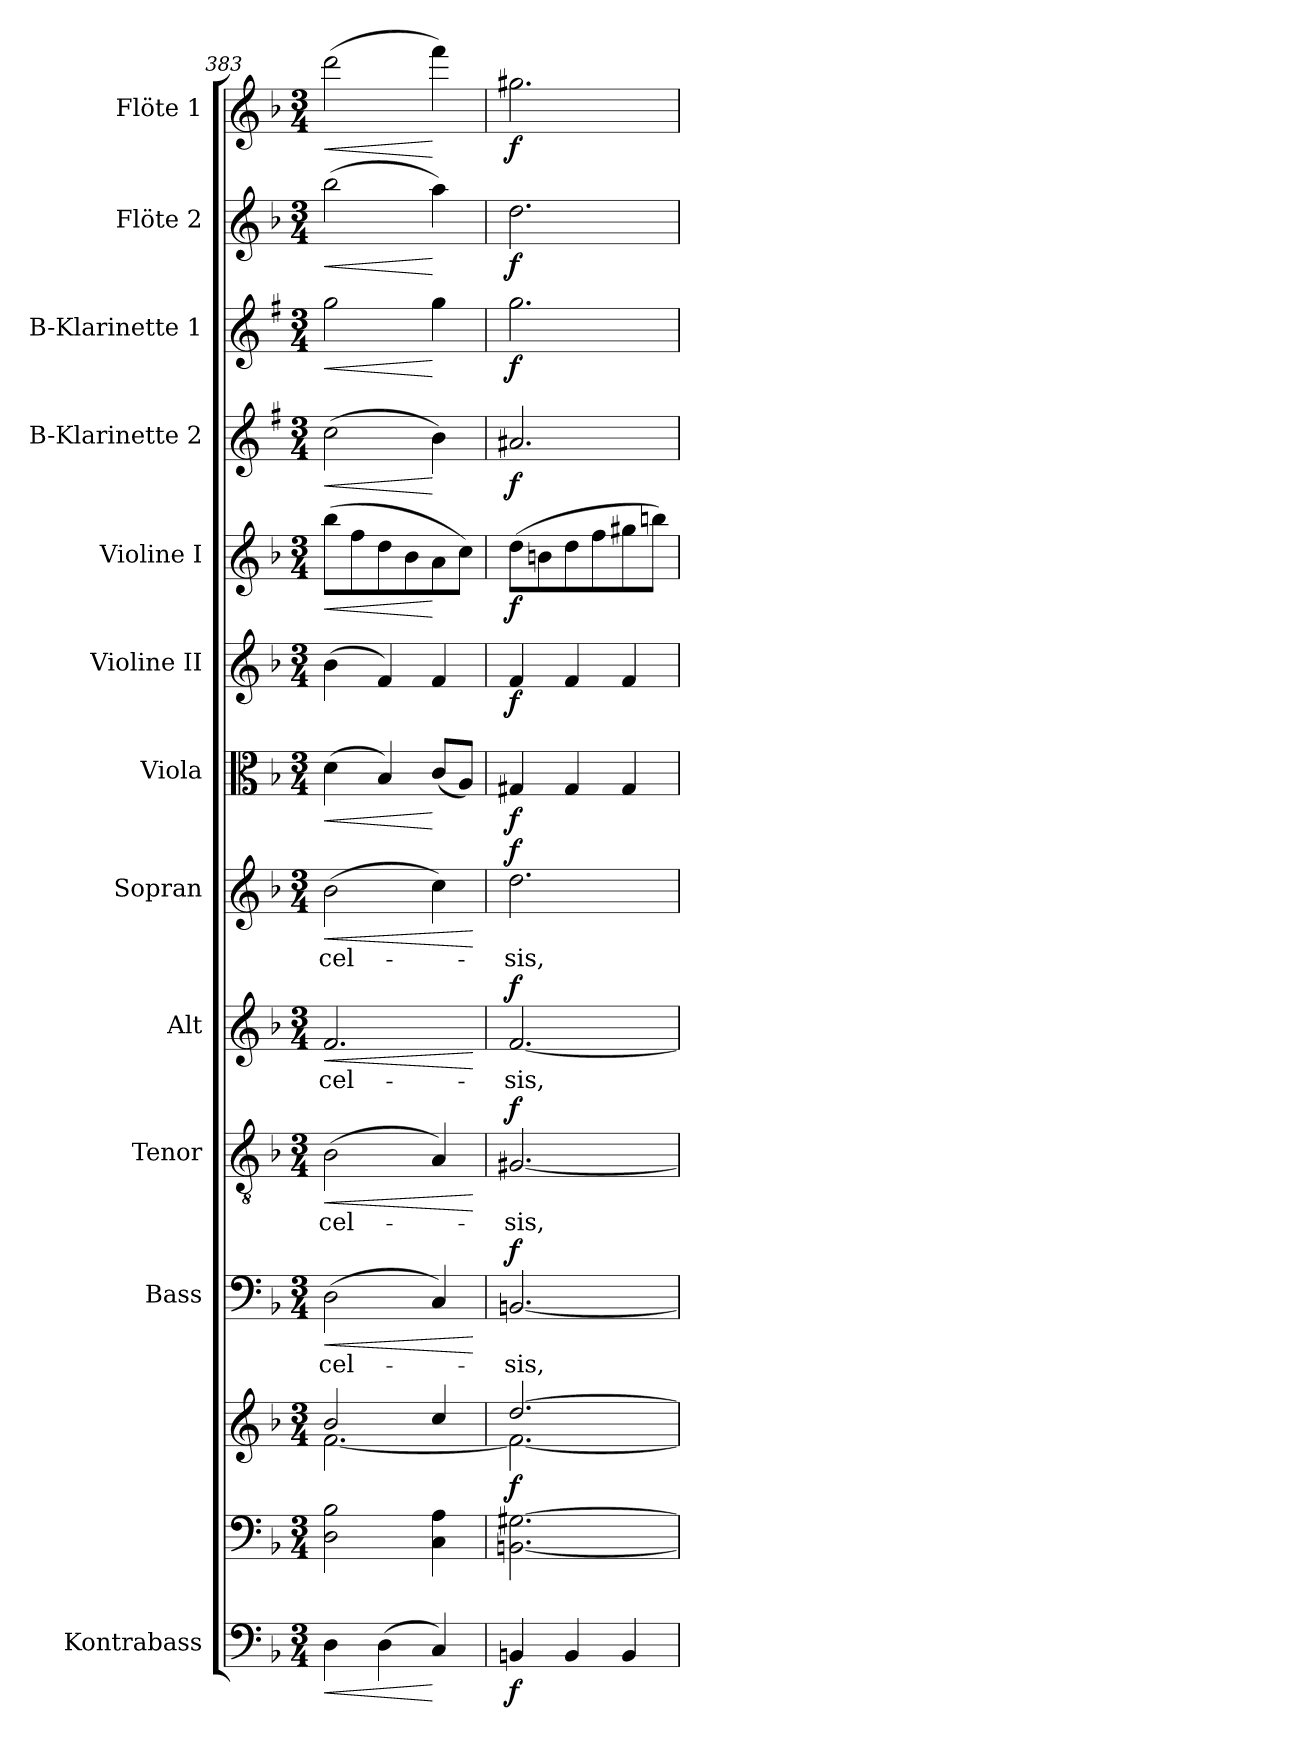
**kern	**dynam	**kern	**kern	**dynam	**kern	**text	**dynam	**kern	**text	**dynam	**kern	**text	**dynam	**kern	**text	**dynam	**kern	**dynam	**kern	**dynam	**kern	**dynam	**kern	**dynam	**kern	**dynam	**kern	**dynam	**kern	**dynam
*part13	*part13	*part12	*part12	*part12	*part11	*part11	*part11	*part10	*part10	*part10	*part9	*part9	*part9	*part8	*part8	*part8	*part7	*part7	*part6	*part6	*part5	*part5	*part4	*part4	*part3	*part3	*part2	*part2	*part1	*part1
*staff14	*staff14	*staff13	*staff12	*staff12/13	*staff11	*staff11	*staff11	*staff10	*staff10	*staff10	*staff9	*staff9	*staff9	*staff8	*staff8	*staff8	*staff7	*staff7	*staff6	*staff6	*staff5	*staff5	*staff4	*staff4	*staff3	*staff3	*staff2	*staff2	*staff1	*staff1
*I"Kontrabass	*	*	*	*	*I"Bass	*	*	*I"Tenor	*	*	*I"Alt	*	*	*I"Sopran	*	*	*I"Viola	*	*I"Violine II	*	*I"Violine I	*	*I"B-Klarinette 2	*	*I"B-Klarinette 1	*	*I"Flöte 2	*	*I"Flöte 1	*
*I'Kb.	*	*	*	*	*I'B.	*	*	*I'T.	*	*	*I'A.	*	*	*I'S.	*	*	*I'Vla.	*	*I'Vl. II	*	*I'Vl. I	*	*I'B Kl. 2	*	*I'B Kl. 1	*	*I'Fl. 2	*	*I'Fl. 1	*
*clefF4	*	*clefF4	*clefG2	*	*clefF4	*	*	*clefGv2	*	*	*clefG2	*	*	*clefG2	*	*	*clefC3	*	*clefG2	*	*clefG2	*	*clefG2	*	*clefG2	*	*clefG2	*	*clefG2	*
*ITrd7c12	*	*	*	*	*	*	*	*	*	*	*	*	*	*	*	*	*	*	*	*	*	*	*ITrd1c2	*	*ITrd1c2	*	*	*	*	*
*k[b-]	*	*k[b-]	*k[b-]	*	*k[b-]	*	*	*k[b-]	*	*	*k[b-]	*	*	*k[b-]	*	*	*k[b-]	*	*k[b-]	*	*k[b-]	*	*k[b-]	*	*k[b-]	*	*k[b-]	*	*k[b-]	*
*F:	*	*F:	*F:	*	*F:	*	*	*F:	*	*	*F:	*	*	*F:	*	*	*F:	*	*F:	*	*F:	*	*F:	*	*F:	*	*F:	*	*F:	*
*M3/4	*	*M3/4	*M3/4	*	*M3/4	*	*	*M3/4	*	*	*M3/4	*	*	*M3/4	*	*	*M3/4	*	*M3/4	*	*M3/4	*	*M3/4	*	*M3/4	*	*M3/4	*	*M3/4	*
=383	=383	=383	=383	=383	=383	=383	=383	=383	=383	=383	=383	=383	=383	=383	=383	=383	=383	=383	=383	=383	=383	=383	=383	=383	=383	=383	=383	=383	=383	=383
!	!LO:HP:b	!	!	!	!	!LO:LY:b	!LO:HP:b	!	!LO:LY:b	!LO:HP:b	!	!LO:LY:b	!LO:HP:b	!	!LO:LY:b	!LO:HP:b	!	!LO:HP:b	!	!	!	!LO:HP:b	!	!LO:HP:b	!	!LO:HP:b	!	!LO:HP:b	!	!LO:HP:b
*	*	*	*^	*	*	*	*	*	*	*	*	*	*	*	*	*	*	*	*	*	*	*	*	*	*	*	*	*	*	*
4DD\	<	2D\ 2B-\	2b-/	[<2.f\	.	(>2D\	-cel-	<	(>2B-\	-cel-	<	2.f/	-cel-	<	(>2b-\	-cel-	<	(>4d\	<	(>4b-\	.	(>8bb-\L	<	(>2b-\	<	2ff\	<	(>2bb-\	<	(>2ddd\	<
.	.	.	.	.	.	.	.	.	.	.	.	.	.	.	.	.	.	.	.	.	.	8ff\	.	.	.	.	.	.	.	.	.
(>4DD\	.	.	.	.	.	.	.	.	.	.	.	.	.	.	.	.	.	4B-/)	.	4f/)	.	8dd\	.	.	.	.	.	.	.	.	.
.	.	.	.	.	.	.	.	.	.	.	.	.	.	.	.	.	.	.	.	.	.	8b-\	.	.	.	.	.	.	.	.	.
4CC/)	[	4C\ 4A\	4cc/	.	.	4C/)	.	.	4A/)	.	.	.	.	.	4cc\)	.	.	(<8c/L	[	4f/	.	8a\	[	4a\)	[	4ff\	[	4aa\)	[	4fff\)	[
.	.	.	.	.	.	.	.	.	.	.	.	.	.	.	.	.	.	8A/J)	.	.	.	8cc\J)	.	.	.	.	.	.	.	.	.
*	*	*	*v	*v	*	*	*	*	*	*	*	*	*	*	*	*	*	*	*	*	*	*	*	*	*	*	*	*	*	*	*
.	.	.	.	.	.	.	[	.	.	[	.	.	[	.	.	[	.	.	.	.	.	.	.	.	.	.	.	.	.	.
=384	=384	=384	=384	=384	=384	=384	=384	=384	=384	=384	=384	=384	=384	=384	=384	=384	=384	=384	=384	=384	=384	=384	=384	=384	=384	=384	=384	=384	=384	=384
*	*	*	*^	*	*	*	*	*	*	*	*	*	*	*	*	*	*	*	*	*	*	*	*	*	*	*	*	*	*	*
!	!LO:DY:b	!	!	!	!LO:DY:b	!	!LO:LY:b	!LO:DY:a	!	!LO:LY:b	!LO:DY:a	!	!LO:LY:b	!LO:DY:a	!	!LO:LY:b	!LO:DY:a	!	!LO:DY:b	!	!LO:DY:b	!	!LO:DY:b	!	!LO:DY:b	!	!LO:DY:b	!	!LO:DY:b	!	!LO:DY:b
4BBBn/	f	[2.BBn\ [2.G#X\	[>2.dd/	2.f\_	f	[2.BBn/	-sis,	f	[2.G#X/	-sis,	f	[2.f/	-sis,	f	2.dd\	-sis,	f	4G#X/	f	4f/	f	(>8dd\L	f	2.g#X/	f	2.ff\	f	2.dd\	f	2.gg#X\	f
.	.	.	.	.	.	.	.	.	.	.	.	.	.	.	.	.	.	.	.	.	.	8bn\	.	.	.	.	.	.	.	.	.
4BBB/	.	.	.	.	.	.	.	.	.	.	.	.	.	.	.	.	.	4G#/	.	4f/	.	8dd\	.	.	.	.	.	.	.	.	.
.	.	.	.	.	.	.	.	.	.	.	.	.	.	.	.	.	.	.	.	.	.	8ff\	.	.	.	.	.	.	.	.	.
4BBB/	.	.	.	.	.	.	.	.	.	.	.	.	.	.	.	.	.	4G#/	.	4f/	.	8gg#X\	.	.	.	.	.	.	.	.	.
.	.	.	.	.	.	.	.	.	.	.	.	.	.	.	.	.	.	.	.	.	.	8bbn\J)	.	.	.	.	.	.	.	.	.
*	*	*	*v	*v	*	*	*	*	*	*	*	*	*	*	*	*	*	*	*	*	*	*	*	*	*	*	*	*	*	*	*
=	=	=	=	=	=	=	=	=	=	=	=	=	=	=	=	=	=	=	=	=	=	=	=	=	=	=	=	=	=	=
*-	*-	*-	*-	*-	*-	*-	*-	*-	*-	*-	*-	*-	*-	*-	*-	*-	*-	*-	*-	*-	*-	*-	*-	*-	*-	*-	*-	*-	*-	*-
